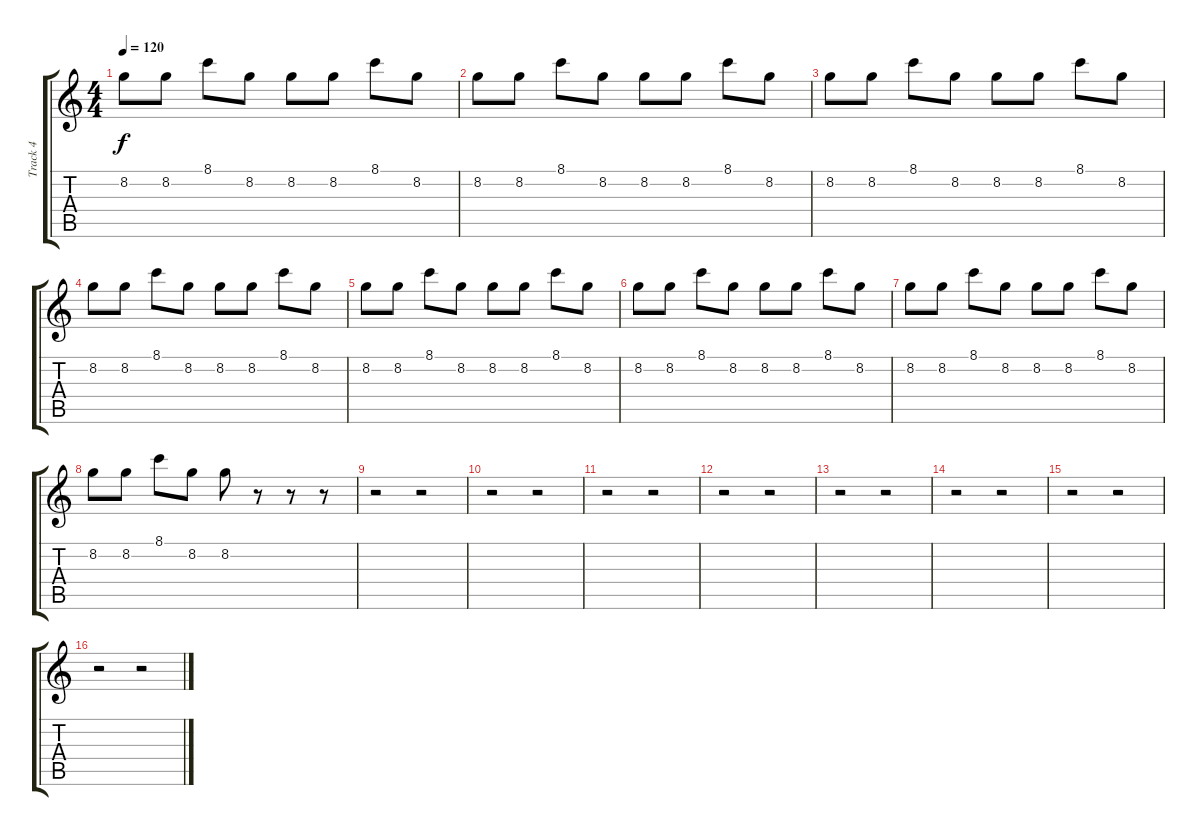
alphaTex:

\track ("Track 4" "Track 4") {instrument acousticguitarsteel}
\staff {score tabs}
\tuning (E4 B3 G3 D3 A2 E2) {hide}
\ts (4 4)
\tempo 120
\clef g2
\ks c
8.2.8{dy f} 8.2.8 8.1.8 8.2.8 8.2.8 8.2.8 8.1.8 8.2.8 |
8.2.8 8.2.8 8.1.8 8.2.8 8.2.8 8.2.8 8.1.8 8.2.8 |
8.2.8 8.2.8 8.1.8 8.2.8 8.2.8 8.2.8 8.1.8 8.2.8 |
8.2.8 8.2.8 8.1.8 8.2.8 8.2.8 8.2.8 8.1.8 8.2.8 |
8.2.8 8.2.8 8.1.8 8.2.8 8.2.8 8.2.8 8.1.8 8.2.8 |
8.2.8 8.2.8 8.1.8 8.2.8 8.2.8 8.2.8 8.1.8 8.2.8 |
8.2.8 8.2.8 8.1.8 8.2.8 8.2.8 8.2.8 8.1.8 8.2.8 |
8.2.8 8.2.8 8.1.8 8.2.8 8.2.8 r.8 r.8 r.8 |
r.2 r.2 |
r.2 r.2 |
r.2 r.2 |
r.2 r.2 |
r.2 r.2 |
r.2 r.2 |
r.2 r.2 |
r.2 r.2
